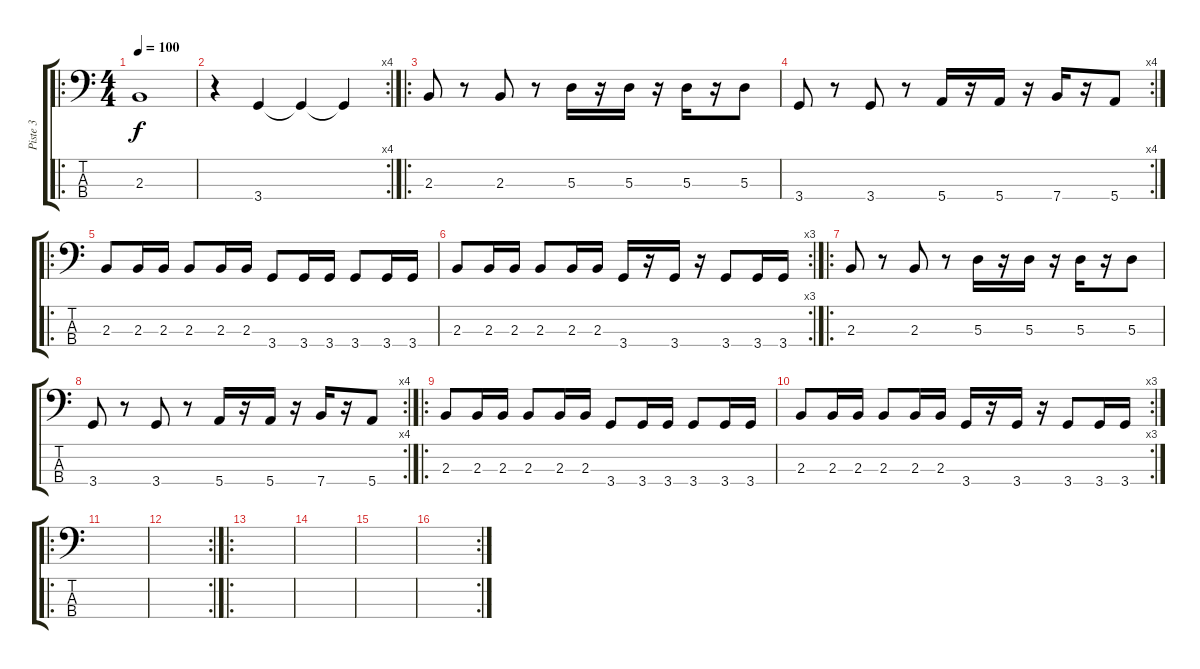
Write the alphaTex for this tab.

\track ("Piste 3" "Piste 3") {instrument electricbassfinger}
\staff {score tabs}
\tuning (G2 D2 A1 E1) {hide}
\ro
\ts (4 4)
\tempo 100
\clef f4
\ks c
2.3.1{dy f instrument electricbassfinger} |
\rc 4
r.4 3.4.4 3.4{t}.4 3.4{t}.4 |
\ro
2.3.8 r.8 2.3.8 r.8 5.3.16 r.16 5.3.16 r.16 5.3.16 r.16 5.3.8 |
\rc 4
3.4.8 r.8 3.4.8 r.8 5.4.16 r.16 5.4.16 r.16 7.4.16 r.16 5.4.8 |
\ro
2.3.8 2.3.16 2.3.16 2.3.8 2.3.16 2.3.16 3.4.8 3.4.16 3.4.16 3.4.8 3.4.16 3.4.16 |
\rc 3
2.3.8 2.3.16 2.3.16 2.3.8 2.3.16 2.3.16 3.4.16 r.16 3.4.16 r.16 3.4.8 3.4.16 3.4.16 |
\ro
2.3.8 r.8 2.3.8 r.8 5.3.16 r.16 5.3.16 r.16 5.3.16 r.16 5.3.8 |
\rc 4
3.4.8 r.8 3.4.8 r.8 5.4.16 r.16 5.4.16 r.16 7.4.16 r.16 5.4.8 |
\ro
2.3.8 2.3.16 2.3.16 2.3.8 2.3.16 2.3.16 3.4.8 3.4.16 3.4.16 3.4.8 3.4.16 3.4.16 |
\rc 3
2.3.8 2.3.16 2.3.16 2.3.8 2.3.16 2.3.16 3.4.16 r.16 3.4.16 r.16 3.4.8 3.4.16 3.4.16 |
\ro
|
\rc 2
|
\ro
|
|
|
\rc 2
